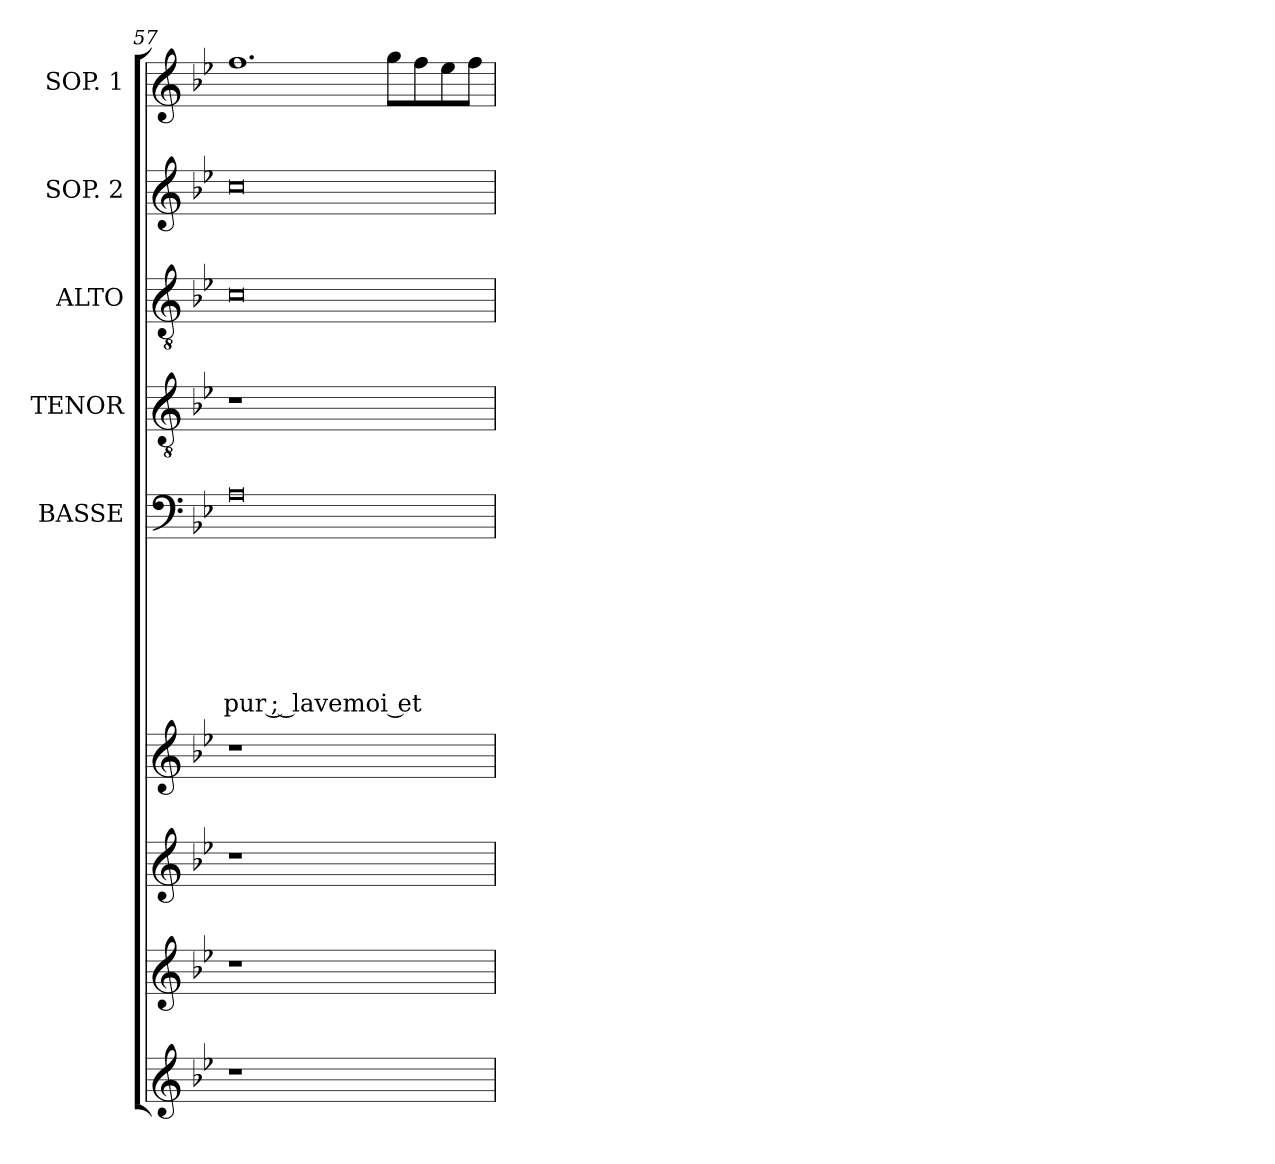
**kern	**kern	**kern	**kern	**kern	**text	**text	**text	**text	**text	**text	**text	**kern	**kern	**kern	**kern
*part9	*part8	*part7	*part6	*part5	*part5	*part5	*part5	*part5	*part5	*part5	*part5	*part4	*part3	*part2	*part1
*staff9	*staff8	*staff7	*staff6	*staff5	*staff5	*staff5	*staff5	*staff5	*staff5	*staff5	*staff5	*staff4	*staff3	*staff2	*staff1
*	*	*	*	*I"BASSE	*	*	*	*	*	*	*	*I"TENOR	*I"ALTO	*I"SOP. 2	*I"SOP. 1
*	*	*	*	*I'BAS.	*	*	*	*	*	*	*	*I'TEN.	*I'ALT.	*I'SOP. 2	*I'SOP. 1
*clefG2	*clefG2	*clefG2	*clefG2	*clefF4	*	*	*	*	*	*	*	*clefGv2	*clefGv2	*clefG2	*clefG2
*k[b-e-]	*k[b-e-]	*k[b-e-]	*k[b-e-]	*k[b-e-]	*	*	*	*	*	*	*	*k[b-e-]	*k[b-e-]	*k[b-e-]	*k[b-e-]
*B-:	*B-:	*B-:	*B-:	*B-:	*	*	*	*	*	*	*	*B-:	*B-:	*B-:	*B-:
=57	=57	=57	=57	=57	=57	=57	=57	=57	=57	=57	=57	=57	=57	=57	=57
!	!	!	!	!	!	!	!	!	!	!	!LO:LY:b:rj	!	!	!	!
1r	1r	1r	1r	0A	.	.	.	.	.	.	pur ; lave­moi et	1r	0c	0cc	1.ff
1ryy	1ryy	1ryy	1ryy	.	.	.	.	.	.	.	.	1ryy	.	.	.
.	.	.	.	.	.	.	.	.	.	.	.	.	.	.	8gg\L
.	.	.	.	.	.	.	.	.	.	.	.	.	.	.	8ff\
.	.	.	.	.	.	.	.	.	.	.	.	.	.	.	8ee-\
.	.	.	.	.	.	.	.	.	.	.	.	.	.	.	8ff\J
=	=	=	=	=	=	=	=	=	=	=	=	=	=	=	=
*-	*-	*-	*-	*-	*-	*-	*-	*-	*-	*-	*-	*-	*-	*-	*-
